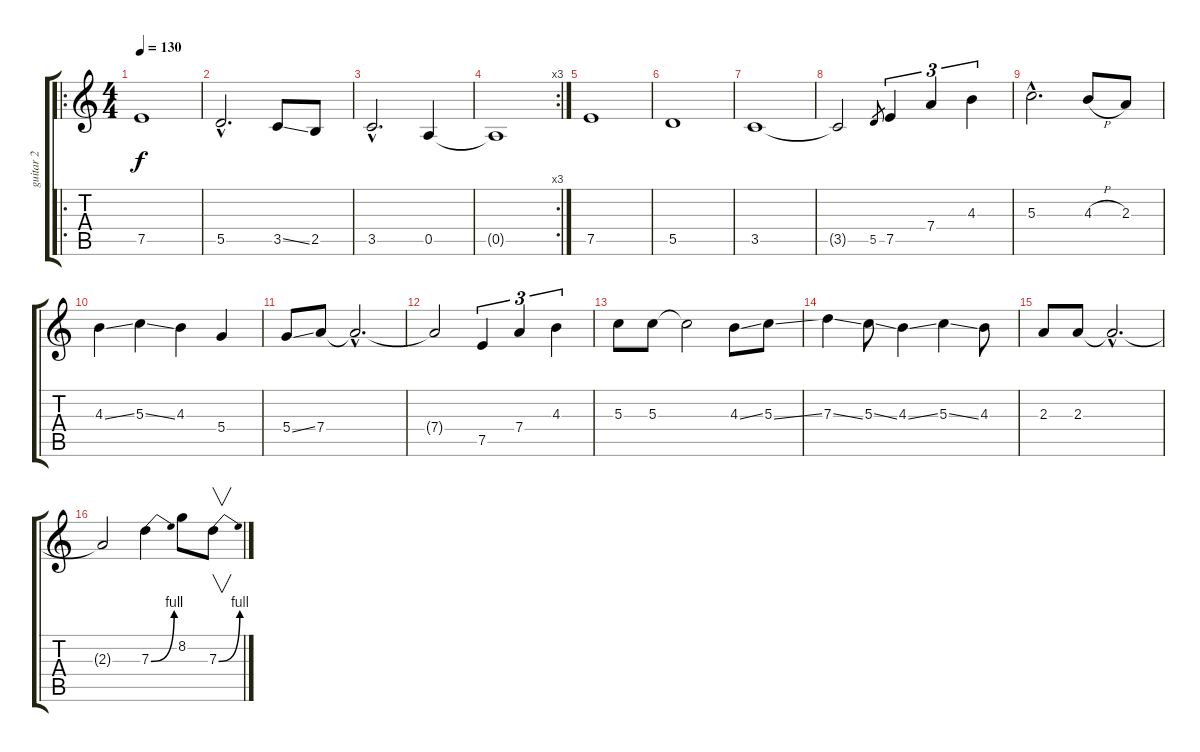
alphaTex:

\track ("guitar 2" "guitar 2") {instrument electricguitarjazz}
\staff {score tabs}
\tuning (E4 B3 G3 D3 A2 E2) {hide}
\ro
\ts (4 4)
\tempo 130
\clef g2
\ks c
7.5.1{dy f instrument electricguitarjazz} |
5.5{hac}.2{d} 3.5{ss}.8 2.5.8 |
3.5{hac}.2{d} 0.5.4 |
\rc 3
0.5{t}.1 |
7.5.1 |
5.5.1 |
3.5.1 |
3.5{t}.2 5.5.8{gr} 7.5.4{tu (3 2)} 7.4.4{tu (3 2)} 4.3.4{tu (3 2)} |
5.3{hac}.2{d} 4.3{h}.8 2.3.8 |
4.3{ss}.4 5.3{ss}.4 4.3.4 5.4.4 |
5.4{ss}.8 7.4.8 7.4{hac t}.2{d} |
7.4{t}.2 7.5.4{tu (3 2)} 7.4.4{tu (3 2)} 4.3.4{tu (3 2)} |
5.3.8 5.3.8 5.3{t}.2 4.3{ss}.8 5.3{ss}.8 |
7.3{ss}.4 5.3{ss}.8 4.3{ss}.4 5.3{ss}.4 4.3.8 |
2.3.8 2.3.8 2.3{hac t}.2{d} |
2.3{t}.2 7.3{be (bend 0 0 60 4)}.4 8.2.8 7.3{be (bend 0 0 60 4)}.8{v}
